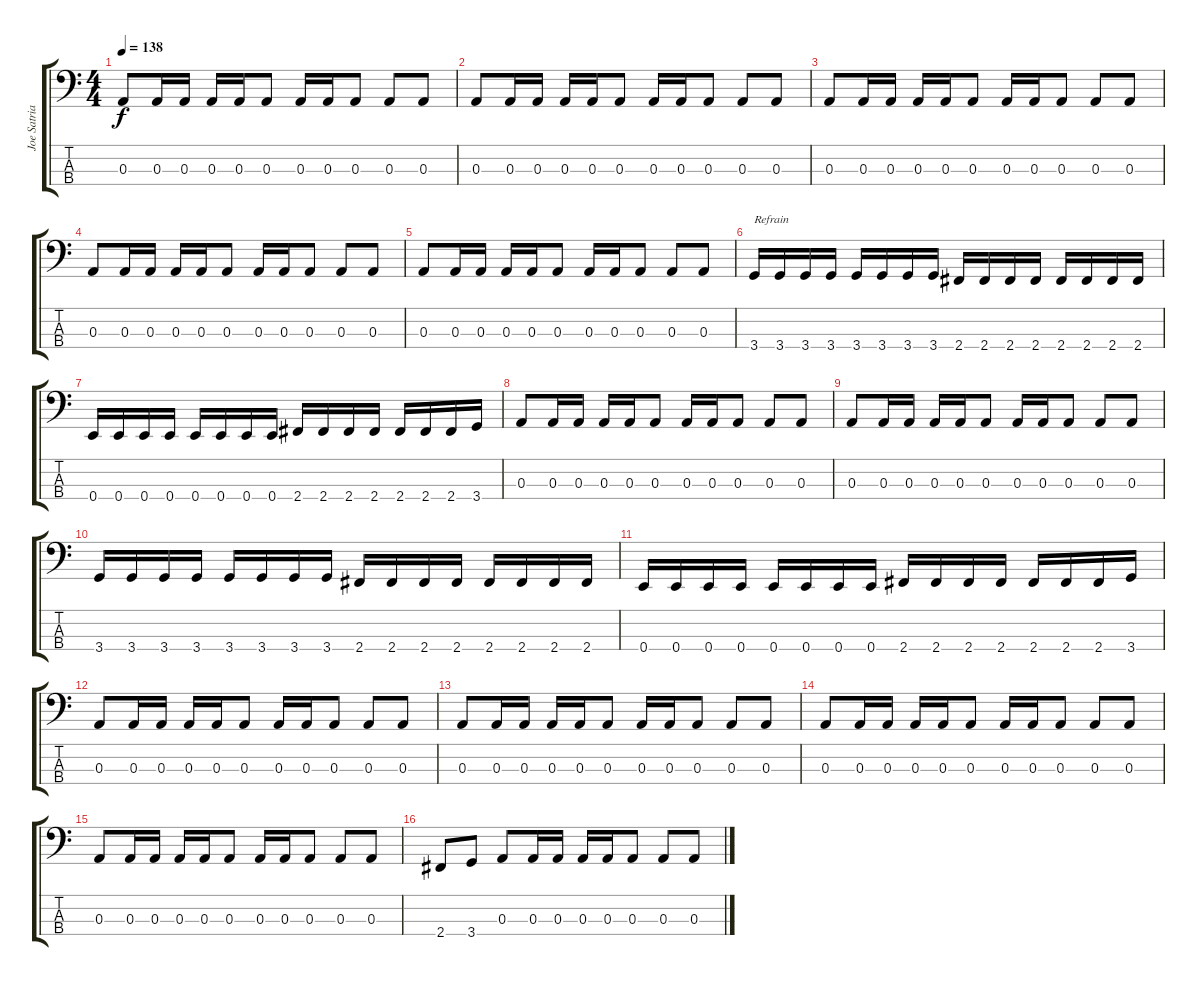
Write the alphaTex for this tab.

\track ("Joe Satriani" "Joe Satria") {instrument electricbassfinger}
\staff {score tabs}
\tuning (G2 D2 A1 E1) {hide}
\ts (4 4)
\tempo 138
\clef f4
\ks c
0.3.8{dy f} 0.3.16 0.3.16 0.3.16 0.3.16 0.3.8 0.3.16 0.3.16 0.3.8 0.3.8 0.3.8 |
0.3.8 0.3.16 0.3.16 0.3.16 0.3.16 0.3.8 0.3.16 0.3.16 0.3.8 0.3.8 0.3.8 |
0.3.8 0.3.16 0.3.16 0.3.16 0.3.16 0.3.8 0.3.16 0.3.16 0.3.8 0.3.8 0.3.8 |
0.3.8 0.3.16 0.3.16 0.3.16 0.3.16 0.3.8 0.3.16 0.3.16 0.3.8 0.3.8 0.3.8 |
0.3.8 0.3.16 0.3.16 0.3.16 0.3.16 0.3.8 0.3.16 0.3.16 0.3.8 0.3.8 0.3.8 |
3.4.16{txt "Refrain"} 3.4.16 3.4.16 3.4.16 3.4.16 3.4.16 3.4.16 3.4.16 2.4.16 2.4.16 2.4.16 2.4.16 2.4.16 2.4.16 2.4.16 2.4.16 |
0.4.16 0.4.16 0.4.16 0.4.16 0.4.16 0.4.16 0.4.16 0.4.16 2.4.16 2.4.16 2.4.16 2.4.16 2.4.16 2.4.16 2.4.16 3.4.16 |
0.3.8 0.3.16 0.3.16 0.3.16 0.3.16 0.3.8 0.3.16 0.3.16 0.3.8 0.3.8 0.3.8 |
0.3.8 0.3.16 0.3.16 0.3.16 0.3.16 0.3.8 0.3.16 0.3.16 0.3.8 0.3.8 0.3.8 |
3.4.16 3.4.16 3.4.16 3.4.16 3.4.16 3.4.16 3.4.16 3.4.16 2.4.16 2.4.16 2.4.16 2.4.16 2.4.16 2.4.16 2.4.16 2.4.16 |
0.4.16 0.4.16 0.4.16 0.4.16 0.4.16 0.4.16 0.4.16 0.4.16 2.4.16 2.4.16 2.4.16 2.4.16 2.4.16 2.4.16 2.4.16 3.4.16 |
0.3.8 0.3.16 0.3.16 0.3.16 0.3.16 0.3.8 0.3.16 0.3.16 0.3.8 0.3.8 0.3.8 |
0.3.8 0.3.16 0.3.16 0.3.16 0.3.16 0.3.8 0.3.16 0.3.16 0.3.8 0.3.8 0.3.8 |
0.3.8 0.3.16 0.3.16 0.3.16 0.3.16 0.3.8 0.3.16 0.3.16 0.3.8 0.3.8 0.3.8 |
0.3.8 0.3.16 0.3.16 0.3.16 0.3.16 0.3.8 0.3.16 0.3.16 0.3.8 0.3.8 0.3.8 |
2.4.8 3.4.8 0.3.8 0.3.16 0.3.16 0.3.16 0.3.16 0.3.8 0.3.8 0.3.8
